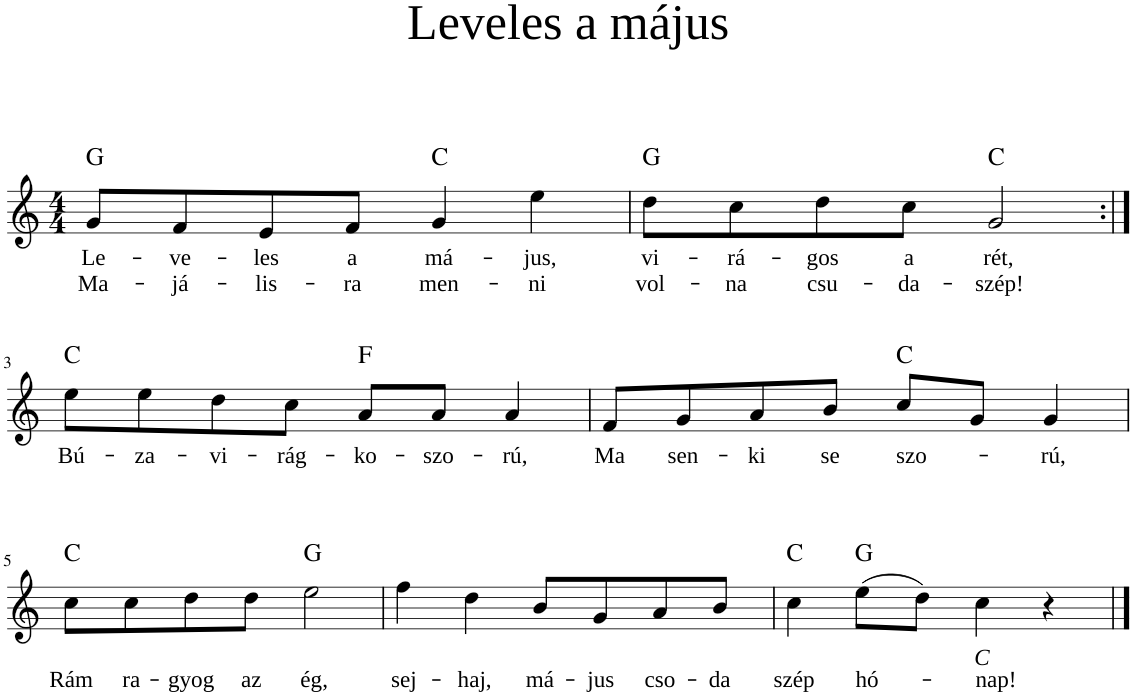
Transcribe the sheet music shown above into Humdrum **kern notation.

**kern	**text	**text	**harte
*part1	*part1	*part1	*part1
*staff1	*staff1	*staff1	*
*I"Piano	*	*	*
*I'Pno	*	*	*
*clefG2	*	*	*
*k[]	*	*	*
*M4/4	*	*	*
=1	=1	=1	=1
!	!LO:LY:b	!LO:LY:b	!
8g/L	Le-	Ma-	G:maj
!	!LO:LY:b	!LO:LY:b	!
8f/	-ve-	-já-	.
!	!LO:LY:b	!LO:LY:b	!
8e/	-les	-lis-	.
!	!LO:LY:b	!LO:LY:b	!
8f/J	a	-ra	.
!	!LO:LY:b	!LO:LY:b	!
4g/	má-	men-	C:maj
!	!LO:LY:b	!LO:LY:b	!
4ee\	-jus,	-ni	.
=2	=2	=2	=2
!	!LO:LY:b	!LO:LY:b	!
8dd\L	vi-	vol-	G:maj
!	!LO:LY:b	!LO:LY:b	!
8cc\	-rá-	-na	.
!	!LO:LY:b	!LO:LY:b	!
8dd\	-gos	csu-	.
!	!LO:LY:b	!LO:LY:b	!
8cc\J	a	da-	.
!	!LO:LY:b	!LO:LY:b	!
2g/	rét,	-szép!	C:maj
!!LO:LB:g=z
=3:|!	=3:|!	=3:|!	=3:|!
!	!LO:LY:b	!	!
8ee\L	Bú-	.	C:maj
!	!LO:LY:b	!	!
8ee\	-za-	.	.
!	!LO:LY:b	!	!
8dd\	-vi-	.	.
!	!LO:LY:b	!	!
8cc\J	rág-	.	.
!	!LO:LY:b	!	!
8a/L	-ko-	.	F:maj
!	!LO:LY:b	!	!
8a/J	-szo-	.	.
!	!LO:LY:b	!	!
4a/	-rú,	.	.
=4	=4	=4	=4
!	!LO:LY:b	!	!
8f/L	Ma	.	.
!	!LO:LY:b	!	!
8g/	sen-	.	.
!	!LO:LY:b	!	!
8a/	-ki	.	.
!	!LO:LY:b	!	!
8b/J	se	.	.
!	!LO:LY:b	!	!
8cc/L	szo-	.	C:maj
8g/J	.	.	.
!	!LO:LY:b	!	!
4g/	-rú,	.	.
!!LO:LB:g=z
=5	=5	=5	=5
!	!LO:LY:b	!	!
8cc\L	Rám	.	C:maj
!	!LO:LY:b	!	!
8cc\	ra-	.	.
!	!LO:LY:b	!	!
8dd\	-gyog	.	.
!	!LO:LY:b	!	!
8dd\J	az	.	.
!	!LO:LY:b	!	!
2ee\	ég,	.	G:maj
=6	=6	=6	=6
!	!LO:LY:b	!	!
4ff\	sej-	.	.
!	!LO:LY:b	!	!
4dd\	-haj,	.	.
!	!LO:LY:b	!	!
8b/L	má-	.	.
!	!LO:LY:b	!	!
8g/	-jus	.	.
!	!LO:LY:b	!	!
8a/	cso-	.	.
!	!LO:LY:b	!	!
8b/J	-da	.	.
=7	=7	=7	=7
!	!LO:LY:b	!	!
4cc\	szép	.	C:maj
!	!LO:LY:b	!	!
(8ee\L	hó-	.	G:maj
8dd\J)	.	.	.
!LO:TX:b:i:t=C	!	!	!
!	!LO:LY:b	!	!
4cc\	-nap!-	.	.
4r	.	.	.
==	==	==	==
*-	*-	*-	*-
